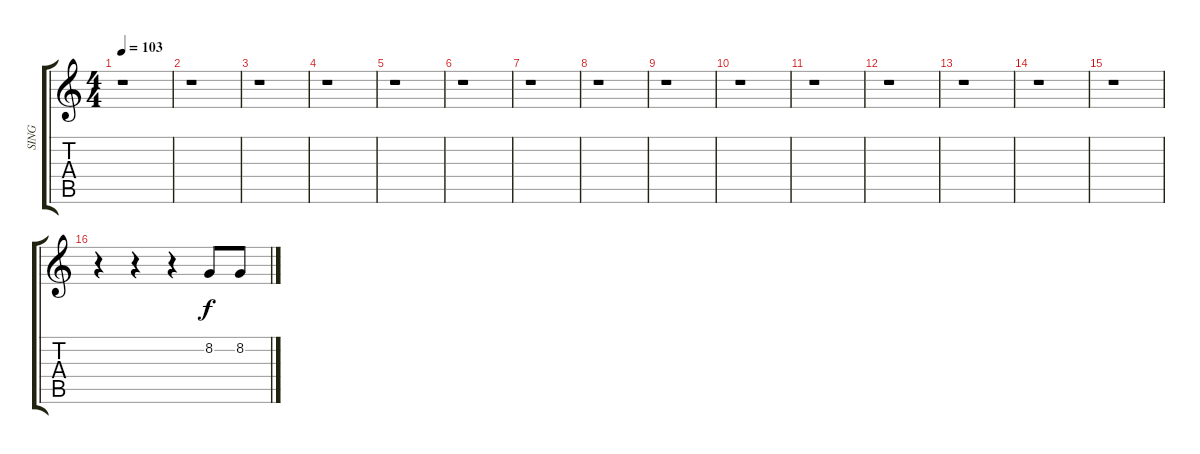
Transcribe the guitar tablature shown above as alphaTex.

\track ("SING" "SING") {instrument panflute}
\staff {score tabs}
\tuning (E4 B3 G3 D3 A2 E2) {hide}
\ts (4 4)
\tempo 103
\clef g2
\ks c
r.1{dy f instrument panflute} |
r.1 |
r.1 |
r.1 |
r.1 |
r.1 |
r.1 |
r.1 |
r.1 |
r.1 |
r.1 |
r.1 |
r.1 |
r.1 |
r.1 |
r.4 r.4 r.4 8.2.8 8.2.8
